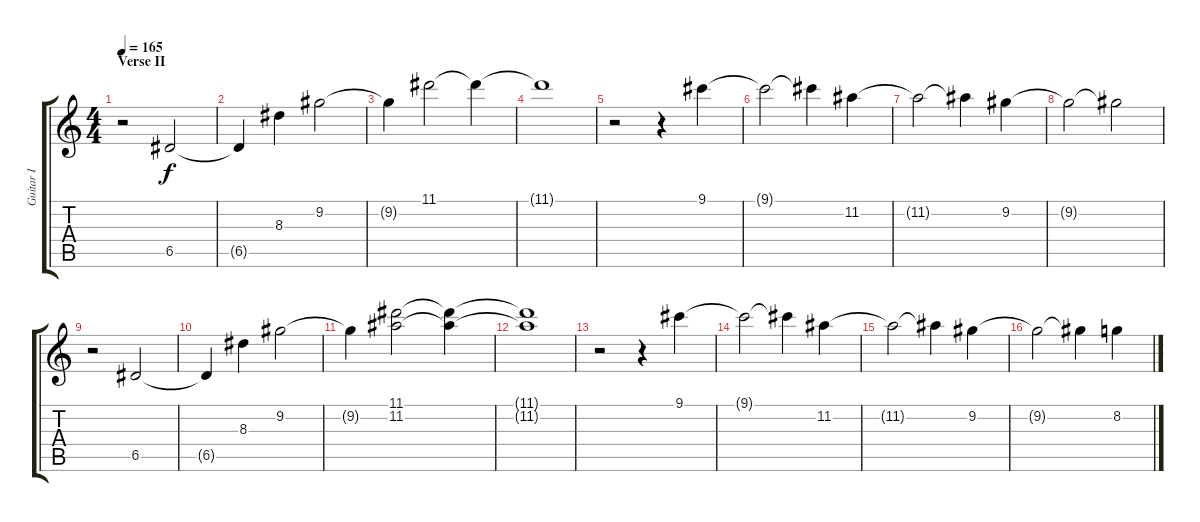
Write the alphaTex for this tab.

\track ("Guitar I" "Guitar I") {instrument distortionguitar}
\staff {score tabs}
\tuning (E4 B3 G3 D3 A2 D2) {hide}
\ts (4 4)
\section ("" "Verse II")
\tempo 165
\clef g2
\ks c
r.2{dy f} 6.5.2 |
6.5{t}.4 8.3.4 9.2.2 |
9.2{t}.4 11.1.2 11.1{t}.4 |
11.1{t}.1 |
r.2 r.4 9.1.4 |
9.1{t}.2 9.1{t}.4 11.2.4 |
11.2{t}.2 11.2{t}.4 9.2.4 |
9.2{t}.2 9.2{t}.2 |
r.2 6.5.2 |
6.5{t}.4 8.3.4 9.2.2 |
9.2{t}.4 (11.1 11.2).2 (11.1{t} 11.2{t}).4 |
(11.1{t} 11.2{t}).1 |
r.2 r.4 9.1.4 |
9.1{t}.2 9.1{t}.4 11.2.4 |
11.2{t}.2 11.2{t}.4 9.2.4 |
9.2{t}.2 9.2{t}.4 8.2.4
